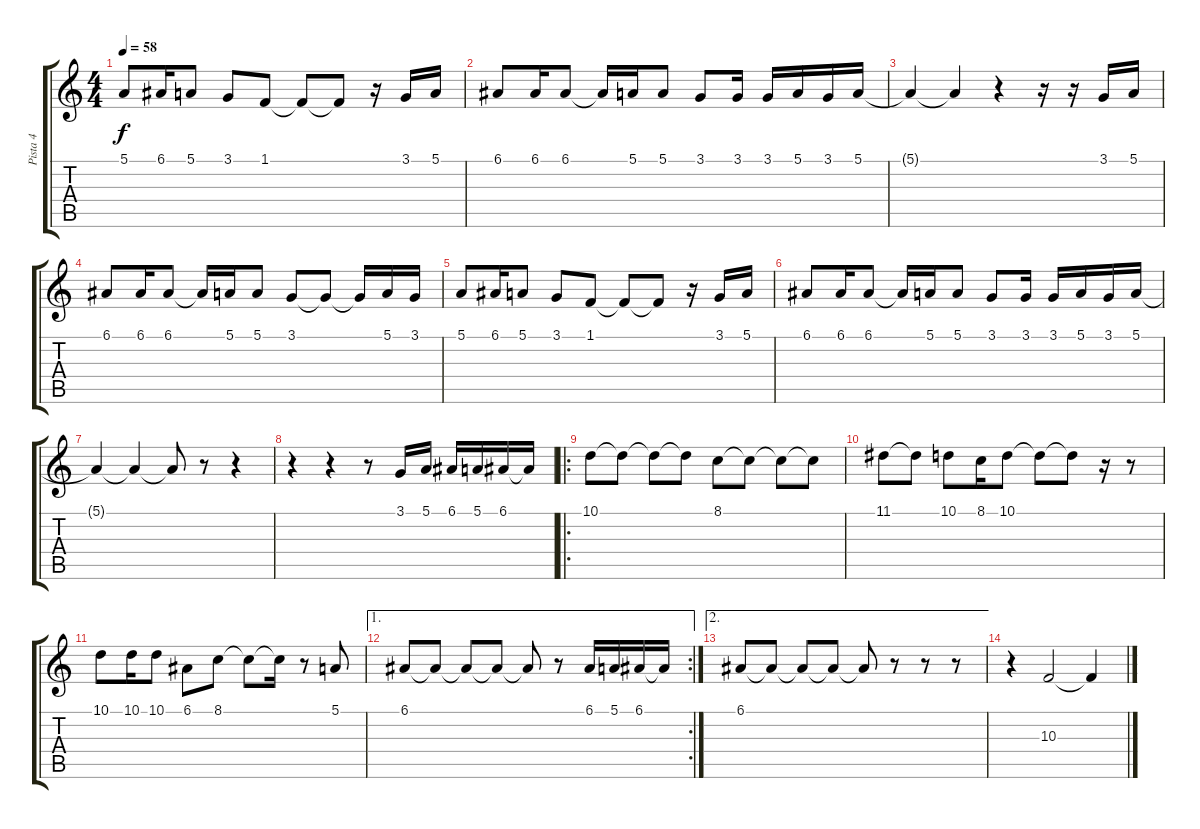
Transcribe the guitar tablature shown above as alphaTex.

\track ("Pista 4" "Pista 4") {instrument flute}
\staff {score tabs}
\tuning (E4 B3 G3 D3 A2 E2) {hide}
\ts (4 4)
\tempo 58
\clef g2
\ks c
5.1.8{dy f} 6.1.16 5.1.8 3.1.8 1.1.8 1.1{t}.8 1.1{t}.8 r.16 3.1.16 5.1.16 |
6.1.8 6.1.16 6.1.8 6.1{t}.16 5.1.16 5.1.8 3.1.8 3.1.16 3.1.16 5.1.16 3.1.16 5.1.16 |
5.1{t}.4 5.1{t}.4 r.4 r.16 r.16 3.1.16 5.1.16 |
6.1.8 6.1.16 6.1.8 6.1{t}.16 5.1.16 5.1.8 3.1.8 3.1{t}.8 3.1{t}.16 5.1.16 3.1.16 |
5.1.8 6.1.16 5.1.8 3.1.8 1.1.8 1.1{t}.8 1.1{t}.8 r.16 3.1.16 5.1.16 |
6.1.8 6.1.16 6.1.8 6.1{t}.16 5.1.16 5.1.8 3.1.8 3.1.16 3.1.16 5.1.16 3.1.16 5.1.16 |
5.1{t}.4 5.1{t}.4 5.1{t}.8 r.8 r.4 |
r.4 r.4 r.8 3.1.16 5.1.16 6.1.16 5.1.16 6.1.16 6.1{t}.16 |
\ro
10.1.8 10.1{t}.8 10.1{t}.8 10.1{t}.8 8.1.8 8.1{t}.8 8.1{t}.8 8.1{t}.8 |
11.1.8 11.1{t}.8 10.1.8 8.1.16 10.1.8 10.1{t}.8 10.1{t}.8 r.16 r.8 |
10.1.8 10.1.16 10.1.8 6.1.8 8.1.8 8.1{t}.8 8.1{t}.16 r.8 5.1.8 |
\ae 1
\rc 2
6.1.8 6.1{t}.8 6.1{t}.8 6.1{t}.8 6.1{t}.8 r.8 6.1.16 5.1.16 6.1.16 6.1{t}.16 |
\ae 2
6.1.8 6.1{t}.8 6.1{t}.8 6.1{t}.8 6.1{t}.8 r.8 r.8 r.8 |
r.4 10.3.2{instrument reversecymbal} 10.3{t}.4
